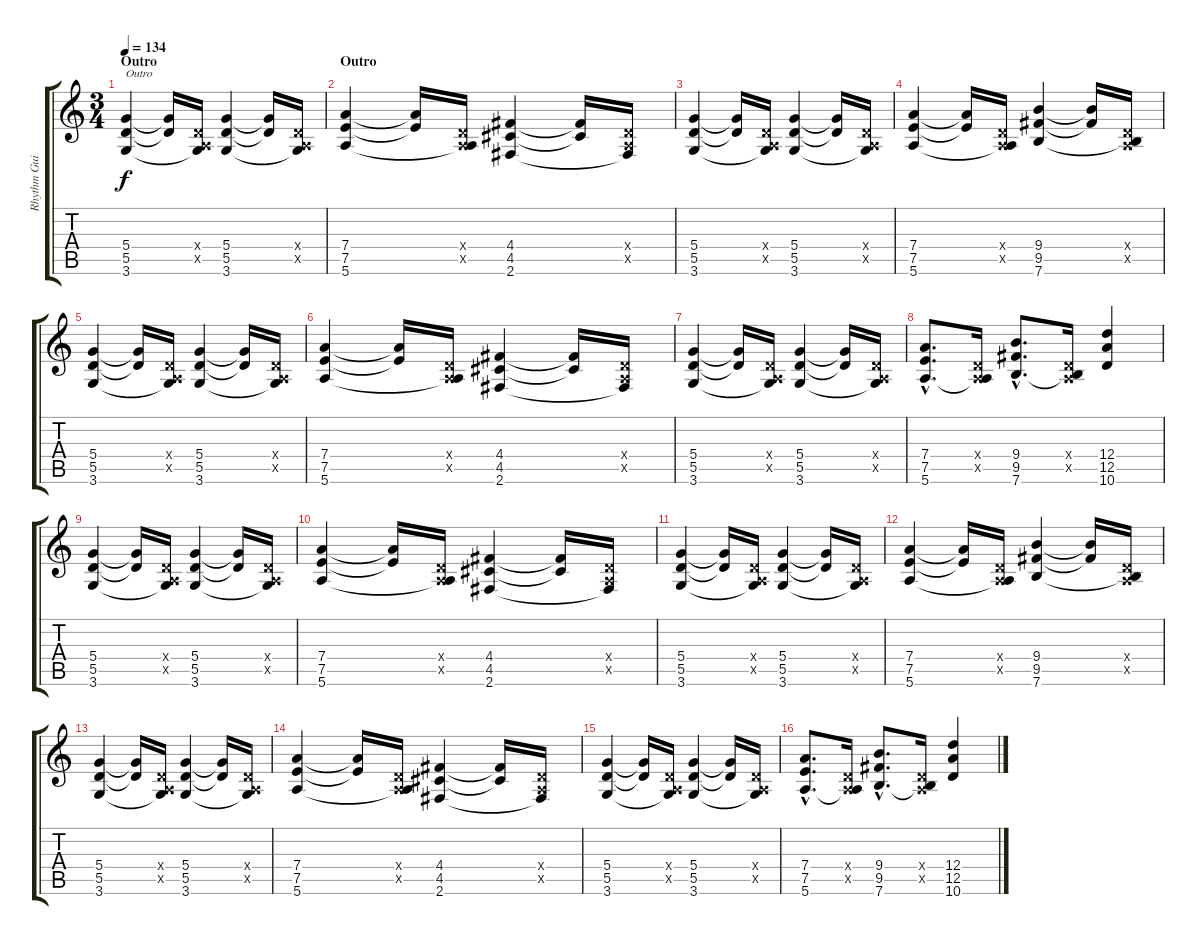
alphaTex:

\track ("Rhythm Guitar 2" "Rhythm Gui") {instrument overdrivenguitar}
\staff {score tabs}
\tuning (E4 B3 G3 D3 A2 E2) {hide}
\ts (3 4)
\section ("" "Outro")
\tempo 134
\clef g2
\ks c
(5.4 5.5 3.6).4{txt "Outro" dy f} (5.4{t} 5.5{t}).16 (0.4{x} 0.5{x} 3.6{t}).16 (5.4 5.5 3.6).4 (5.4{t} 5.5{t}).16 (0.4{x} 0.5{x} 3.6{t}).16 |
\section ("" "Outro")
(7.4 7.5 5.6).4 (7.4{t} 7.5{t}).16 (0.4{x} 0.5{x} 5.6{t}).16 (4.4 4.5 2.6).4 (4.4{t} 4.5{t}).16 (0.4{x} 0.5{x} 2.6{t}).16 |
\section ("" "")
(5.4 5.5 3.6).4 (5.4{t} 5.5{t}).16 (0.4{x} 0.5{x} 3.6{t}).16 (5.4 5.5 3.6).4 (5.4{t} 5.5{t}).16 (0.4{x} 0.5{x} 3.6{t}).16 |
(7.4 7.5 5.6).4 (7.4{t} 7.5{t}).16 (0.4{x} 0.5{x} 5.6{t}).16 (9.4 9.5 7.6).4 (9.4{t} 9.5{t}).16 (0.4{x} 0.5{x} 7.6{t}).16 |
(5.4 5.5 3.6).4 (5.4{t} 5.5{t}).16 (0.4{x} 0.5{x} 3.6{t}).16 (5.4 5.5 3.6).4 (5.4{t} 5.5{t}).16 (0.4{x} 0.5{x} 3.6{t}).16 |
(7.4 7.5 5.6).4 (7.4{t} 7.5{t}).16 (0.4{x} 0.5{x} 5.6{t}).16 (4.4 4.5 2.6).4 (4.4{t} 4.5{t}).16 (0.4{x} 0.5{x} 2.6{t}).16 |
(5.4 5.5 3.6).4 (5.4{t} 5.5{t}).16 (0.4{x} 0.5{x} 3.6{t}).16 (5.4 5.5 3.6).4 (5.4{t} 5.5{t}).16 (0.4{x} 0.5{x} 3.6{t}).16 |
(7.4{hac} 7.5{hac} 5.6{hac}).8{d} (0.4{x} 0.5{x} 5.6{t}).16 (9.4{hac} 9.5{hac} 7.6{hac}).8{d} (0.4{x} 0.5{x} 7.6{t}).16 (12.4 12.5 10.6).4 |
(5.4 5.5 3.6).4 (5.4{t} 5.5{t}).16 (0.4{x} 0.5{x} 3.6{t}).16 (5.4 5.5 3.6).4 (5.4{t} 5.5{t}).16 (0.4{x} 0.5{x} 3.6{t}).16 |
(7.4 7.5 5.6).4 (7.4{t} 7.5{t}).16 (0.4{x} 0.5{x} 5.6{t}).16 (4.4 4.5 2.6).4 (4.4{t} 4.5{t}).16 (0.4{x} 0.5{x} 2.6{t}).16 |
(5.4 5.5 3.6).4 (5.4{t} 5.5{t}).16 (0.4{x} 0.5{x} 3.6{t}).16 (5.4 5.5 3.6).4 (5.4{t} 5.5{t}).16 (0.4{x} 0.5{x} 3.6{t}).16 |
(7.4 7.5 5.6).4 (7.4{t} 7.5{t}).16 (0.4{x} 0.5{x} 5.6{t}).16 (9.4 9.5 7.6).4 (9.4{t} 9.5{t}).16 (0.4{x} 0.5{x} 7.6{t}).16 |
(5.4 5.5 3.6).4 (5.4{t} 5.5{t}).16 (0.4{x} 0.5{x} 3.6{t}).16 (5.4 5.5 3.6).4 (5.4{t} 5.5{t}).16 (0.4{x} 0.5{x} 3.6{t}).16 |
(7.4 7.5 5.6).4 (7.4{t} 7.5{t}).16 (0.4{x} 0.5{x} 5.6{t}).16 (4.4 4.5 2.6).4 (4.4{t} 4.5{t}).16 (0.4{x} 0.5{x} 2.6{t}).16 |
(5.4 5.5 3.6).4 (5.4{t} 5.5{t}).16 (0.4{x} 0.5{x} 3.6{t}).16 (5.4 5.5 3.6).4 (5.4{t} 5.5{t}).16 (0.4{x} 0.5{x} 3.6{t}).16 |
(7.4{hac} 7.5{hac} 5.6{hac}).8{d} (0.4{x} 0.5{x} 5.6{t}).16 (9.4{hac} 9.5{hac} 7.6{hac}).8{d} (0.4{x} 0.5{x} 7.6{t}).16 (12.4 12.5 10.6).4
